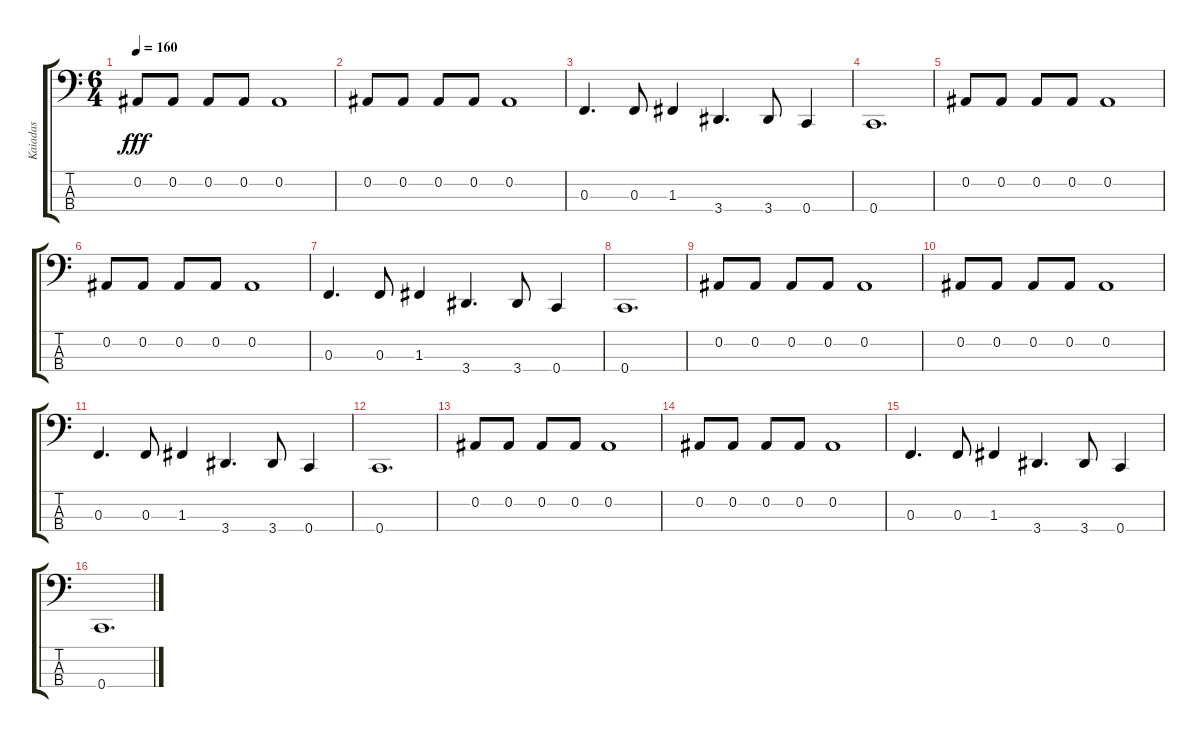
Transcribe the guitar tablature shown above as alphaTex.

\track ("Kaiadas" "Kaiadas") {instrument electricbasspick}
\staff {score tabs}
\tuning (Eb2 Bb1 F1 C1) {hide}
\ts (6 4)
\tempo 160
\clef f4
\ks c
0.2.8{dy fff} 0.2.8 0.2.8 0.2.8 0.2.1 |
0.2.8 0.2.8 0.2.8 0.2.8 0.2.1 |
0.3.4{d} 0.3.8 1.3.4 3.4.4{d} 3.4.8 0.4.4 |
0.4.1{d} |
0.2.8 0.2.8 0.2.8 0.2.8 0.2.1 |
0.2.8 0.2.8 0.2.8 0.2.8 0.2.1 |
0.3.4{d} 0.3.8 1.3.4 3.4.4{d} 3.4.8 0.4.4 |
0.4.1{d} |
0.2.8 0.2.8 0.2.8 0.2.8 0.2.1 |
0.2.8 0.2.8 0.2.8 0.2.8 0.2.1 |
0.3.4{d} 0.3.8 1.3.4 3.4.4{d} 3.4.8 0.4.4 |
0.4.1{d} |
0.2.8 0.2.8 0.2.8 0.2.8 0.2.1 |
0.2.8 0.2.8 0.2.8 0.2.8 0.2.1 |
0.3.4{d} 0.3.8 1.3.4 3.4.4{d} 3.4.8 0.4.4 |
0.4.1{d}
